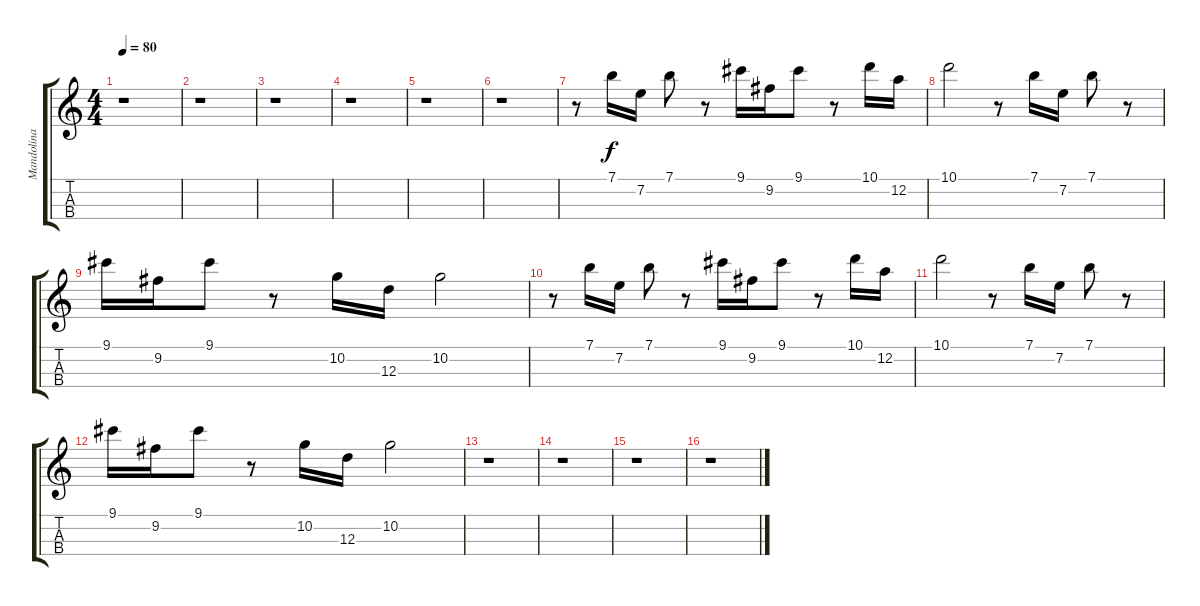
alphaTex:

\track ("Mandolina" "Mandolina") {instrument koto}
\staff {score tabs}
\tuning (E5 A4 D4 G3) {hide}
\ts (4 4)
\tempo 80
\clef g2
\ks c
r.1{dy f} |
r.1 |
r.1 |
r.1 |
r.1 |
r.1 |
r.8 7.1.16 7.2.16 7.1.8 r.8 9.1.16 9.2.16 9.1.8 r.8 10.1.16 12.2.16 |
10.1.2 r.8 7.1.16 7.2.16 7.1.8 r.8 |
9.1.16 9.2.16 9.1.8 r.8 10.2.16 12.3.16 10.2.2 |
r.8 7.1.16 7.2.16 7.1.8 r.8 9.1.16 9.2.16 9.1.8 r.8 10.1.16 12.2.16 |
10.1.2 r.8 7.1.16 7.2.16 7.1.8 r.8 |
9.1.16 9.2.16 9.1.8 r.8 10.2.16 12.3.16 10.2.2 |
r.1 |
r.1 |
r.1 |
r.1
